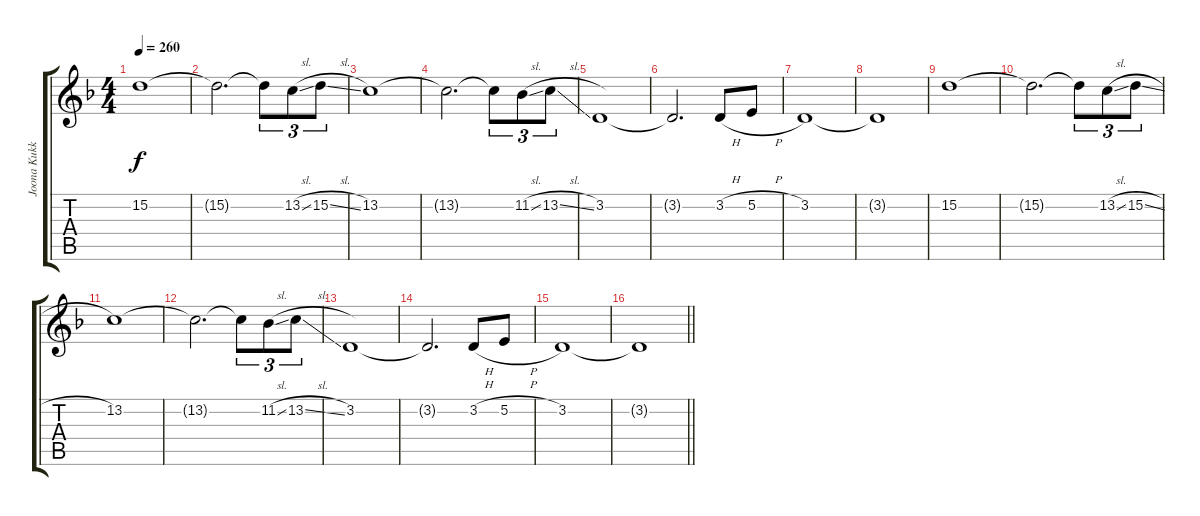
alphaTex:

\track ("Joona Kukkola (vocal sample)" "Joona Kukk") {instrument choiraahs}
\staff {score tabs}
\tuning (E4 B3 G3 D3 A2 E2) {hide}
\ts (4 4)
\tempo 260
\clef g2
\ks dminor
15.2.1{dy f} |
15.2{t}.2{d} 15.2{t}.8{tu (3 2)} 13.2{sl}.8{tu (3 2)} 15.2{sl}.8{tu (3 2)} |
13.2.1 |
13.2{t}.2{d} 13.2{t}.8{tu (3 2)} 11.2{sl}.8{tu (3 2)} 13.2{sl}.8{tu (3 2)} |
3.2.1 |
3.2{t}.2{d} 3.2{h}.8 5.2{h}.8 |
3.2.1 |
3.2{t}.1 |
15.2.1 |
15.2{t}.2{d} 15.2{t}.8{tu (3 2)} 13.2{sl}.8{tu (3 2)} 15.2{sl}.8{tu (3 2)} |
13.2.1 |
13.2{t}.2{d} 13.2{t}.8{tu (3 2)} 11.2{sl}.8{tu (3 2)} 13.2{sl}.8{tu (3 2)} |
3.2.1 |
3.2{t}.2{d} 3.2{h}.8 5.2{h}.8 |
3.2.1 |
\barLineRight lightlight
3.2{t}.1
